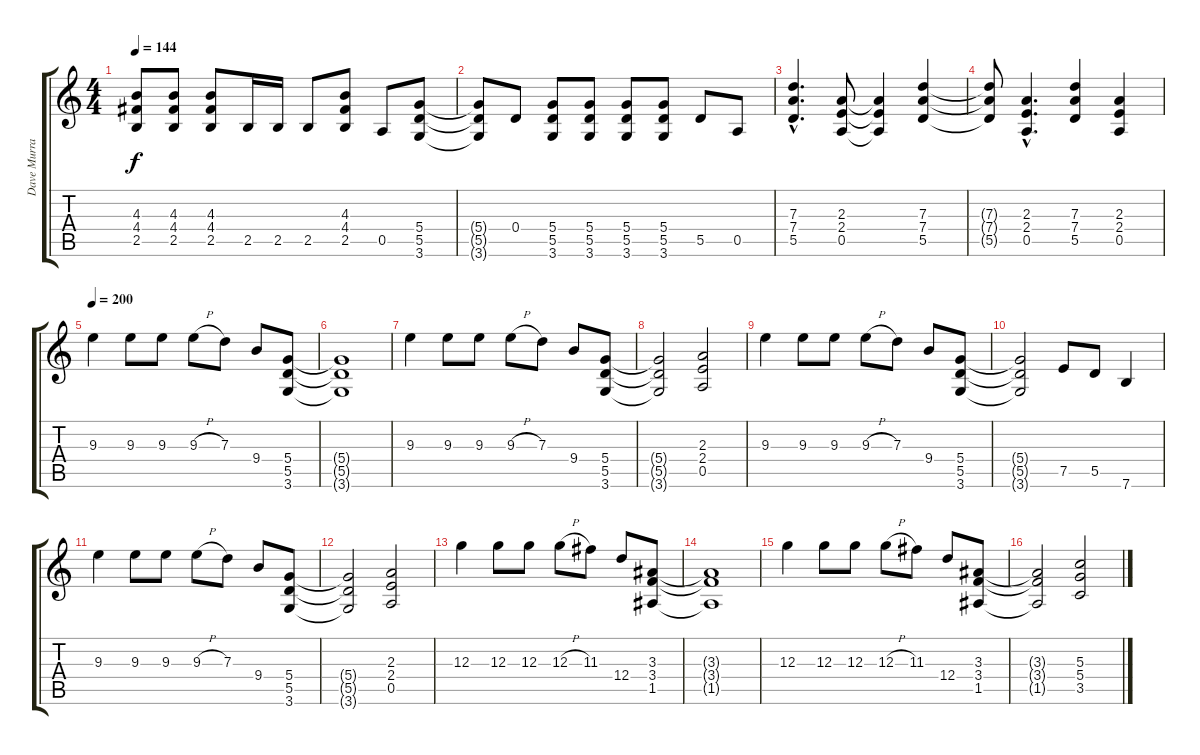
\track ("Dave Murray" "Dave Murra") {instrument distortionguitar}
\staff {score tabs}
\tuning (E4 B3 G3 D3 A2 E2) {hide}
\ts (4 4)
\tempo 144
\clef g2
\ks c
(4.3{t} 4.4{t} 2.5{t}).8{dy f} (4.3 4.4 2.5).8 (4.3 4.4 2.5).8 2.5.16 2.5.16 2.5.8 (4.3 4.4 2.5).8 0.5.8 (5.4 5.5 3.6).8 |
(5.4{t} 5.5{t} 3.6{t}).8 0.4.8 (5.4 5.5 3.6).8 (5.4 5.5 3.6).8 (5.4 5.5 3.6).8 (5.4 5.5 3.6).8 5.5.8 0.5.8 |
(7.3{hac} 7.4{hac} 5.5{hac}).4{d} (2.3 2.4 0.5).8 (2.3{t} 2.4{t} 0.5{t}).4 (7.3 7.4 5.5).4 |
(7.3{t} 7.4{t} 5.5{t}).8 (2.3{hac} 2.4{hac} 0.5{hac}).4{d} (7.3 7.4 5.5).4 (2.3 2.4 0.5).4 |
\tempo 200
9.3.4 9.3.8 9.3.8 9.3{h}.8 7.3.8 9.4.8 (5.4 5.5 3.6).8 |
(5.4{t} 5.5{t} 3.6{t}).1 |
9.3.4 9.3.8 9.3.8 9.3{h}.8 7.3.8 9.4.8 (5.4 5.5 3.6).8 |
(5.4{t} 5.5{t} 3.6{t}).2 (2.3 2.4 0.5).2 |
9.3.4 9.3.8 9.3.8 9.3{h}.8 7.3.8 9.4.8 (5.4 5.5 3.6).8 |
(5.4{t} 5.5{t} 3.6{t}).2 7.5.8 5.5.8 7.6.4 |
9.3.4 9.3.8 9.3.8 9.3{h}.8 7.3.8 9.4.8 (5.4 5.5 3.6).8 |
(5.4{t} 5.5{t} 3.6{t}).2 (2.3 2.4 0.5).2 |
12.3.4 12.3.8 12.3.8 12.3{h}.8 11.3.8 12.4.8 (3.3 3.4 1.5).8 |
(3.3{t} 3.4{t} 1.5{t}).1 |
12.3.4 12.3.8 12.3.8 12.3{h}.8 11.3.8 12.4.8 (3.3 3.4 1.5).8 |
(3.3{t} 3.4{t} 1.5{t}).2 (5.3 5.4 3.5).2
